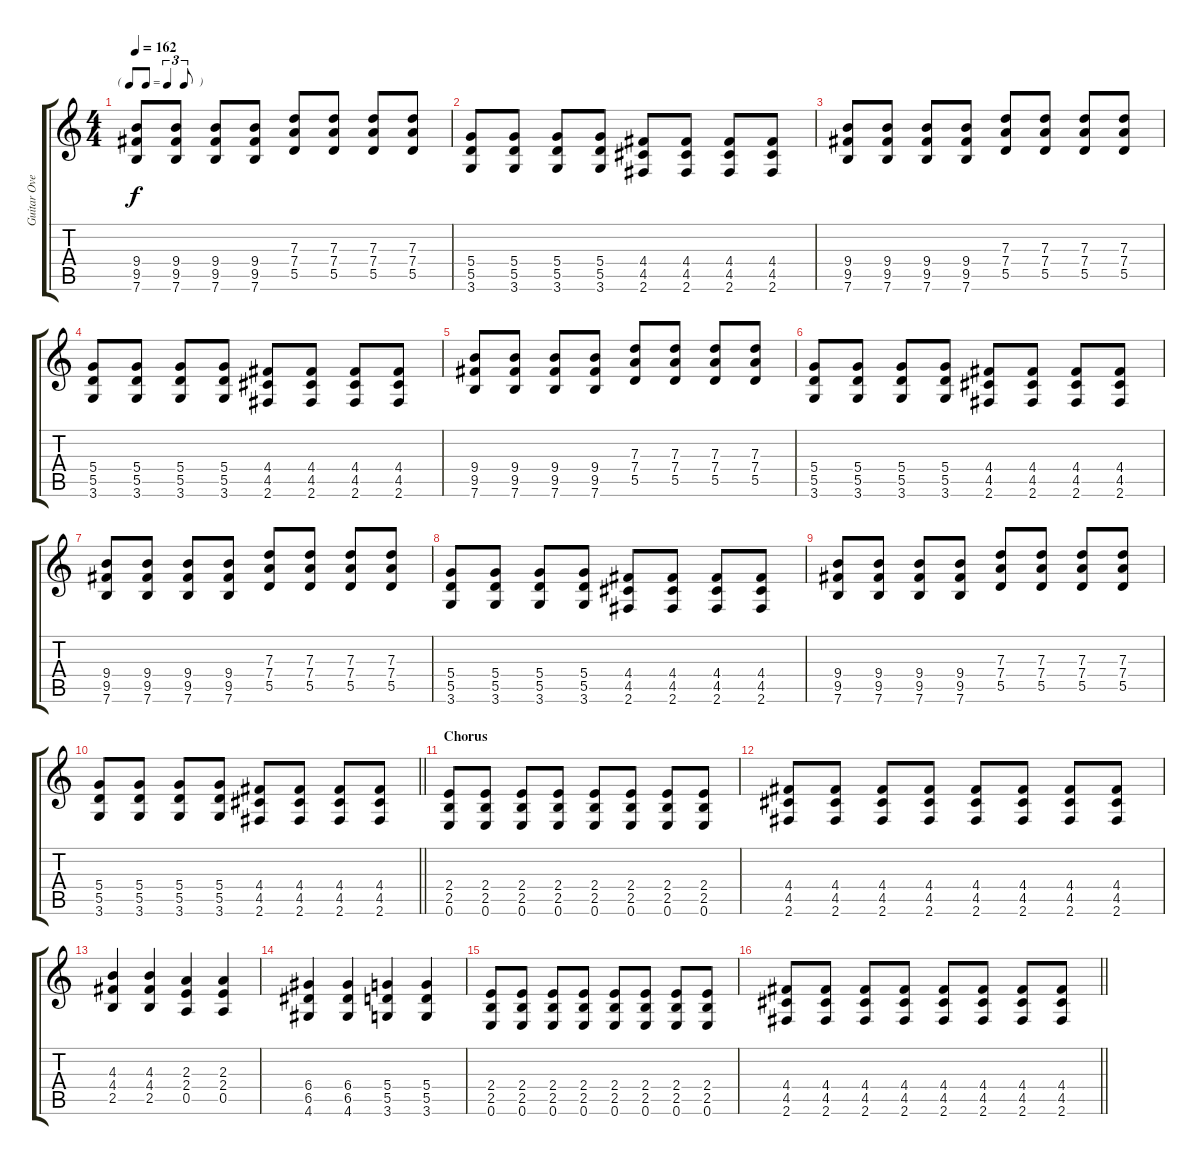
\track ("Guitar Overdub" "Guitar Ove") {instrument distortionguitar}
\staff {score tabs}
\tuning (E4 B3 G3 D3 A2 E2) {hide}
\ts (4 4)
\tf triplet8th
\tempo 162
\clef g2
\ks c
(9.4 9.5 7.6).8{dy f} (9.4 9.5 7.6).8 (9.4 9.5 7.6).8 (9.4 9.5 7.6).8 (7.3 7.4 5.5).8 (7.3 7.4 5.5).8 (7.3 7.4 5.5).8 (7.3 7.4 5.5).8 |
(5.4 5.5 3.6).8 (5.4 5.5 3.6).8 (5.4 5.5 3.6).8 (5.4 5.5 3.6).8 (4.4 4.5 2.6).8 (4.4 4.5 2.6).8 (4.4 4.5 2.6).8 (4.4 4.5 2.6).8 |
(9.4 9.5 7.6).8 (9.4 9.5 7.6).8 (9.4 9.5 7.6).8 (9.4 9.5 7.6).8 (7.3 7.4 5.5).8 (7.3 7.4 5.5).8 (7.3 7.4 5.5).8 (7.3 7.4 5.5).8 |
(5.4 5.5 3.6).8 (5.4 5.5 3.6).8 (5.4 5.5 3.6).8 (5.4 5.5 3.6).8 (4.4 4.5 2.6).8 (4.4 4.5 2.6).8 (4.4 4.5 2.6).8 (4.4 4.5 2.6).8 |
(9.4 9.5 7.6).8 (9.4 9.5 7.6).8 (9.4 9.5 7.6).8 (9.4 9.5 7.6).8 (7.3 7.4 5.5).8 (7.3 7.4 5.5).8 (7.3 7.4 5.5).8 (7.3 7.4 5.5).8 |
(5.4 5.5 3.6).8 (5.4 5.5 3.6).8 (5.4 5.5 3.6).8 (5.4 5.5 3.6).8 (4.4 4.5 2.6).8 (4.4 4.5 2.6).8 (4.4 4.5 2.6).8 (4.4 4.5 2.6).8 |
(9.4 9.5 7.6).8 (9.4 9.5 7.6).8 (9.4 9.5 7.6).8 (9.4 9.5 7.6).8 (7.3 7.4 5.5).8 (7.3 7.4 5.5).8 (7.3 7.4 5.5).8 (7.3 7.4 5.5).8 |
(5.4 5.5 3.6).8 (5.4 5.5 3.6).8 (5.4 5.5 3.6).8 (5.4 5.5 3.6).8 (4.4 4.5 2.6).8 (4.4 4.5 2.6).8 (4.4 4.5 2.6).8 (4.4 4.5 2.6).8 |
(9.4 9.5 7.6).8 (9.4 9.5 7.6).8 (9.4 9.5 7.6).8 (9.4 9.5 7.6).8 (7.3 7.4 5.5).8 (7.3 7.4 5.5).8 (7.3 7.4 5.5).8 (7.3 7.4 5.5).8 |
\barLineRight lightlight
(5.4 5.5 3.6).8 (5.4 5.5 3.6).8 (5.4 5.5 3.6).8 (5.4 5.5 3.6).8 (4.4 4.5 2.6).8 (4.4 4.5 2.6).8 (4.4 4.5 2.6).8 (4.4 4.5 2.6).8 |
\section ("" "Chorus")
(2.4 2.5 0.6).8 (2.4 2.5 0.6).8 (2.4 2.5 0.6).8 (2.4 2.5 0.6).8 (2.4 2.5 0.6).8 (2.4 2.5 0.6).8 (2.4 2.5 0.6).8 (2.4 2.5 0.6).8 |
(4.4 4.5 2.6).8 (4.4 4.5 2.6).8 (4.4 4.5 2.6).8 (4.4 4.5 2.6).8 (4.4 4.5 2.6).8 (4.4 4.5 2.6).8 (4.4 4.5 2.6).8 (4.4 4.5 2.6).8 |
(4.3 4.4 2.5).4 (4.3 4.4 2.5).4 (2.3 2.4 0.5).4 (2.3 2.4 0.5).4 |
(6.4 6.5 4.6).4 (6.4 6.5 4.6).4 (5.4 5.5 3.6).4 (5.4 5.5 3.6).4 |
(2.4 2.5 0.6).8 (2.4 2.5 0.6).8 (2.4 2.5 0.6).8 (2.4 2.5 0.6).8 (2.4 2.5 0.6).8 (2.4 2.5 0.6).8 (2.4 2.5 0.6).8 (2.4 2.5 0.6).8 |
\barLineRight lightlight
(4.4 4.5 2.6).8 (4.4 4.5 2.6).8 (4.4 4.5 2.6).8 (4.4 4.5 2.6).8 (4.4 4.5 2.6).8 (4.4 4.5 2.6).8 (4.4 4.5 2.6).8 (4.4 4.5 2.6).8
